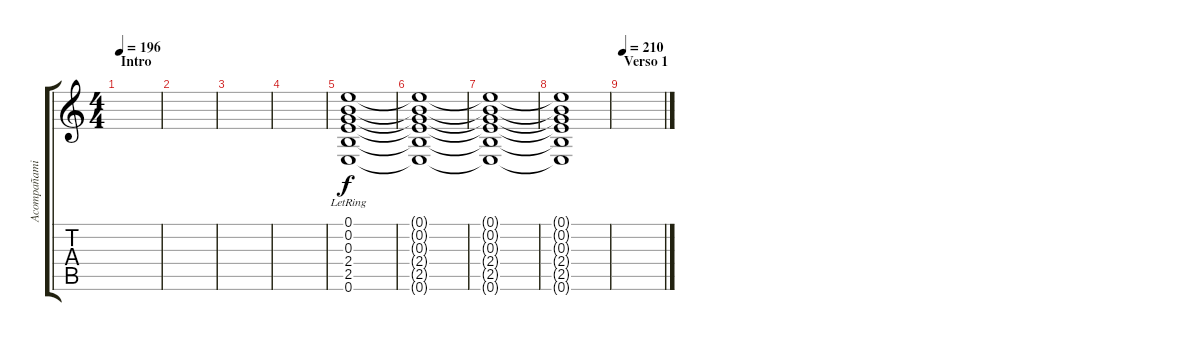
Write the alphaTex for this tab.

\track ("Acompañamiento" "Acompañami") {instrument overdrivenguitar}
\staff {score tabs}
\tuning (E4 B3 G3 D3 A2 E2) {hide}
\ts (4 4)
\section ("" "Intro")
\tempo 196
\clef g2
\ks c
|
|
|
|
(0.1{lr} 0.2{lr} 0.3{lr} 2.4{lr} 2.5{lr} 0.6{lr}).1{volume 5} |
(0.1{t} 0.2{t} 0.3{t} 2.4{t} 2.5{t} 0.6{t}).1 |
(0.1{t} 0.2{t} 0.3{t} 2.4{t} 2.5{t} 0.6{t}).1 |
(0.1{t} 0.2{t} 0.3{t} 2.4{t} 2.5{t} 0.6{t}).1 |
\section ("" "Verso 1")
\tempo 210
